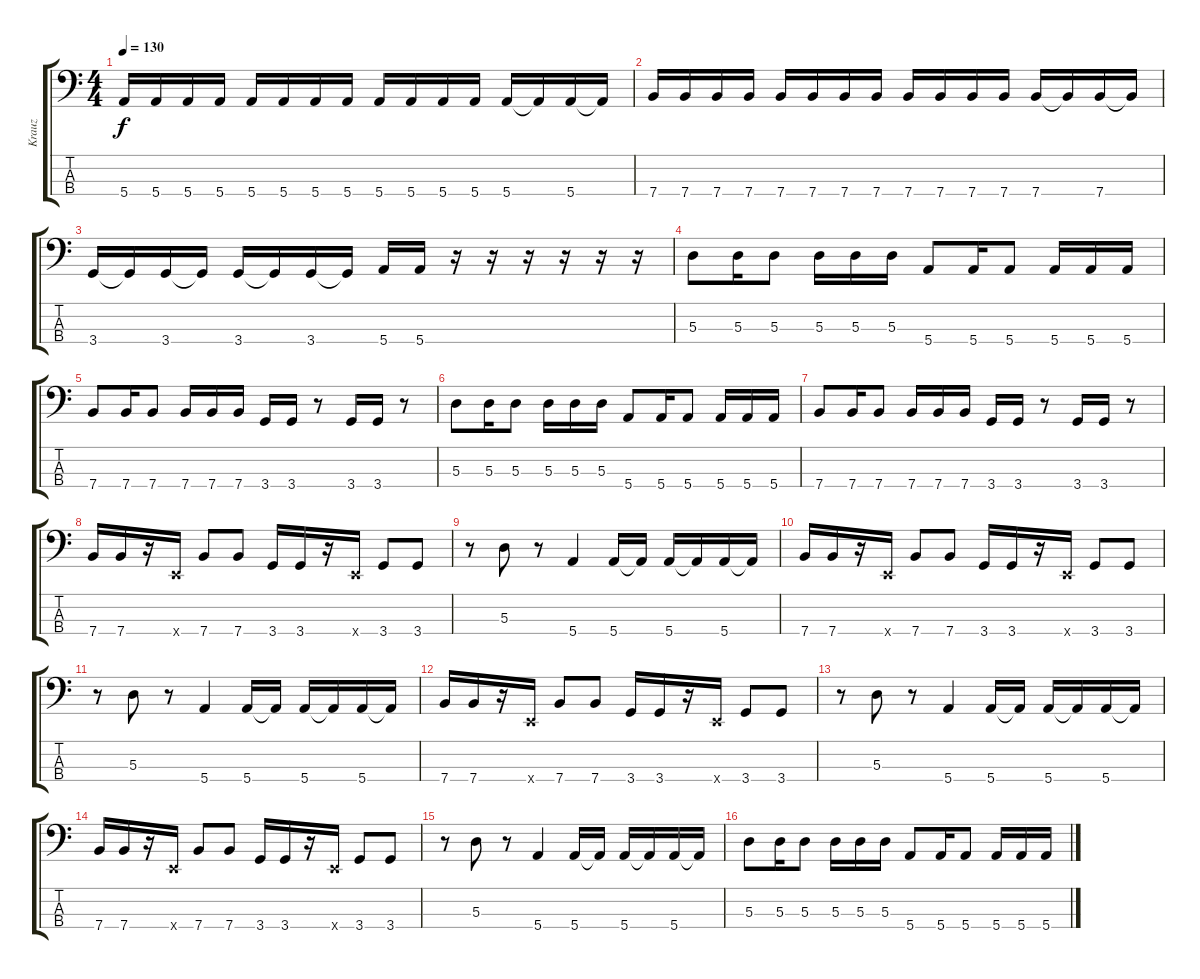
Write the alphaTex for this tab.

\track ("Krauz" "Krauz") {solo instrument electricbasspick}
\staff {score tabs}
\tuning (G2 D2 A1 E1) {hide}
\ts (4 4)
\tempo 130
\clef f4
\ks c
5.4.16{dy f} 5.4.16 5.4.16 5.4.16 5.4.16 5.4.16 5.4.16 5.4.16 5.4.16 5.4.16 5.4.16 5.4.16 5.4.16 5.4{t}.16 5.4.16 5.4{t}.16 |
7.4.16 7.4.16 7.4.16 7.4.16 7.4.16 7.4.16 7.4.16 7.4.16 7.4.16 7.4.16 7.4.16 7.4.16 7.4.16 7.4{t}.16 7.4.16 7.4{t}.16 |
3.4.16 3.4{t}.16 3.4.16 3.4{t}.16 3.4.16 3.4{t}.16 3.4.16 3.4{t}.16 5.4.16 5.4.16 r.16 r.16 r.16 r.16 r.16 r.16 |
5.3.8 5.3.16 5.3.8 5.3.16 5.3.16 5.3.16 5.4.8 5.4.16 5.4.8 5.4.16 5.4.16 5.4.16 |
7.4.8 7.4.16 7.4.8 7.4.16 7.4.16 7.4.16 3.4.16 3.4.16 r.8 3.4.16 3.4.16 r.8 |
5.3.8 5.3.16 5.3.8 5.3.16 5.3.16 5.3.16 5.4.8 5.4.16 5.4.8 5.4.16 5.4.16 5.4.16 |
7.4.8 7.4.16 7.4.8 7.4.16 7.4.16 7.4.16 3.4.16 3.4.16 r.8 3.4.16 3.4.16 r.8 |
7.4.16 7.4.16 r.16 0.4{x}.16 7.4.8 7.4.8 3.4.16 3.4.16 r.16 0.4{x}.16 3.4.8 3.4.8 |
r.8 5.3.8 r.8 5.4.4 5.4.16 5.4{t}.16 5.4.16 5.4{t}.16 5.4.16 5.4{t}.16 |
7.4.16 7.4.16 r.16 0.4{x}.16 7.4.8 7.4.8 3.4.16 3.4.16 r.16 0.4{x}.16 3.4.8 3.4.8 |
r.8 5.3.8 r.8 5.4.4 5.4.16 5.4{t}.16 5.4.16 5.4{t}.16 5.4.16 5.4{t}.16 |
7.4.16 7.4.16 r.16 0.4{x}.16 7.4.8 7.4.8 3.4.16 3.4.16 r.16 0.4{x}.16 3.4.8 3.4.8 |
r.8 5.3.8 r.8 5.4.4 5.4.16 5.4{t}.16 5.4.16 5.4{t}.16 5.4.16 5.4{t}.16 |
7.4.16 7.4.16 r.16 0.4{x}.16 7.4.8 7.4.8 3.4.16 3.4.16 r.16 0.4{x}.16 3.4.8 3.4.8 |
r.8 5.3.8 r.8 5.4.4 5.4.16 5.4{t}.16 5.4.16 5.4{t}.16 5.4.16 5.4{t}.16 |
5.3.8 5.3.16 5.3.8 5.3.16 5.3.16 5.3.16 5.4.8 5.4.16 5.4.8 5.4.16 5.4.16 5.4.16
